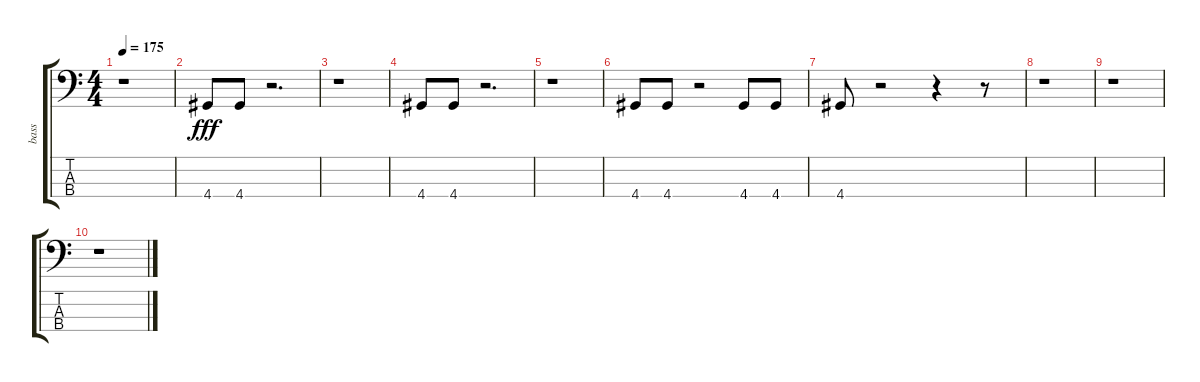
\track ("bass" "bass") {instrument electricbassfinger}
\staff {score tabs}
\tuning (G2 D2 A1 E1) {hide}
\ts (4 4)
\tempo 175
\clef f4
\ks c
r.1{dy fff} |
4.4.8 4.4.8 r.2{d} |
r.1 |
4.4.8 4.4.8 r.2{d} |
r.1 |
4.4.8 4.4.8 r.2 4.4.8 4.4.8 |
4.4.8 r.2 r.4 r.8 |
r.1 |
r.1 |
r.1
